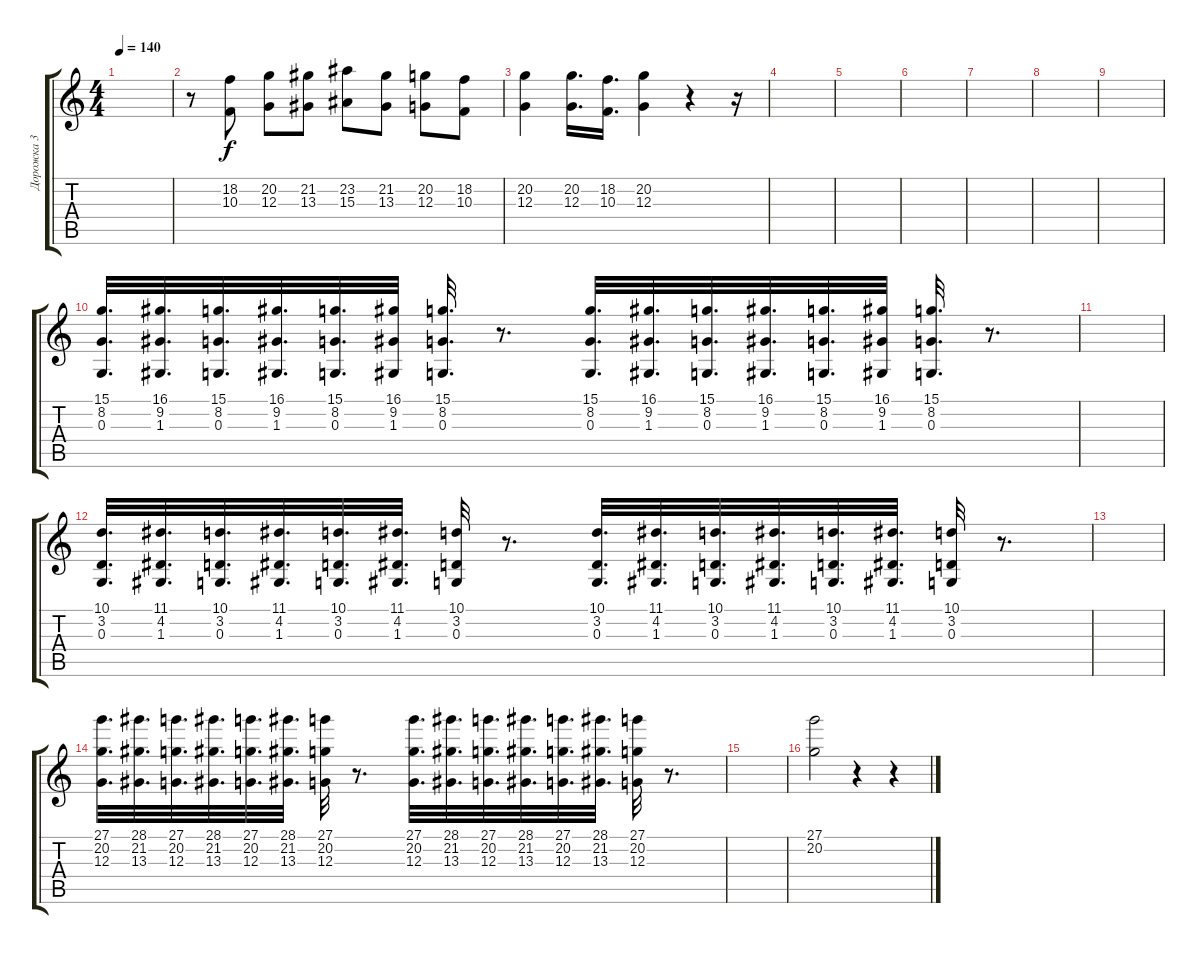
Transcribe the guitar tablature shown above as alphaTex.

\track ("Дорожка 3" "Дорожка 3") {instrument trumpet}
\staff {score tabs}
\tuning (E4 B3 G3 D3 A2 E2) {hide}
\ts (4 4)
\tempo 140
\clef g2
\ks c
|
r.8 (18.2 10.3).8 (20.2 12.3).8 (21.2 13.3).8 (23.2 15.3).8 (21.2 13.3).8 (20.2 12.3).8 (18.2 10.3).8 |
(20.2 12.3).4 (20.2 12.3).16{d} (18.2 10.3).16{d} (20.2 12.3).4 r.4 r.16 |
|
|
|
|
|
|
(15.1 8.2 0.3).32{d} (16.1 9.2 1.3).32{d} (15.1 8.2 0.3).32{d} (16.1 9.2 1.3).32{d} (15.1 8.2 0.3).32{d} (16.1 9.2 1.3).32 (15.1 8.2 0.3).32{d} r.8{d} (15.1 8.2 0.3).32{d} (16.1 9.2 1.3).32{d} (15.1 8.2 0.3).32{d} (16.1 9.2 1.3).32{d} (15.1 8.2 0.3).32{d} (16.1 9.2 1.3).32 (15.1 8.2 0.3).32{d} r.8{d} |
|
(10.1 3.2 0.3).32{d} (11.1 4.2 1.3).32{d} (10.1 3.2 0.3).32{d} (11.1 4.2 1.3).32{d} (10.1 3.2 0.3).32{d} (11.1 4.2 1.3).32{d} (10.1 3.2 0.3).32 r.8{d} (10.1 3.2 0.3).32{d} (11.1 4.2 1.3).32{d} (10.1 3.2 0.3).32{d} (11.1 4.2 1.3).32{d} (10.1 3.2 0.3).32{d} (11.1 4.2 1.3).32{d} (10.1 3.2 0.3).32 r.8{d} |
|
(27.1 20.2 12.3).32{d} (28.1 21.2 13.3).32{d} (27.1 20.2 12.3).32{d} (28.1 21.2 13.3).32{d} (27.1 20.2 12.3).32{d} (28.1 21.2 13.3).32{d} (27.1 20.2 12.3).32 r.8{d} (27.1 20.2 12.3).32{d} (28.1 21.2 13.3).32{d} (27.1 20.2 12.3).32{d} (28.1 21.2 13.3).32{d} (27.1 20.2 12.3).32{d} (28.1 21.2 13.3).32{d} (27.1 20.2 12.3).32 r.8{d} |
|
(27.1 20.2).2 r.4 r.4
